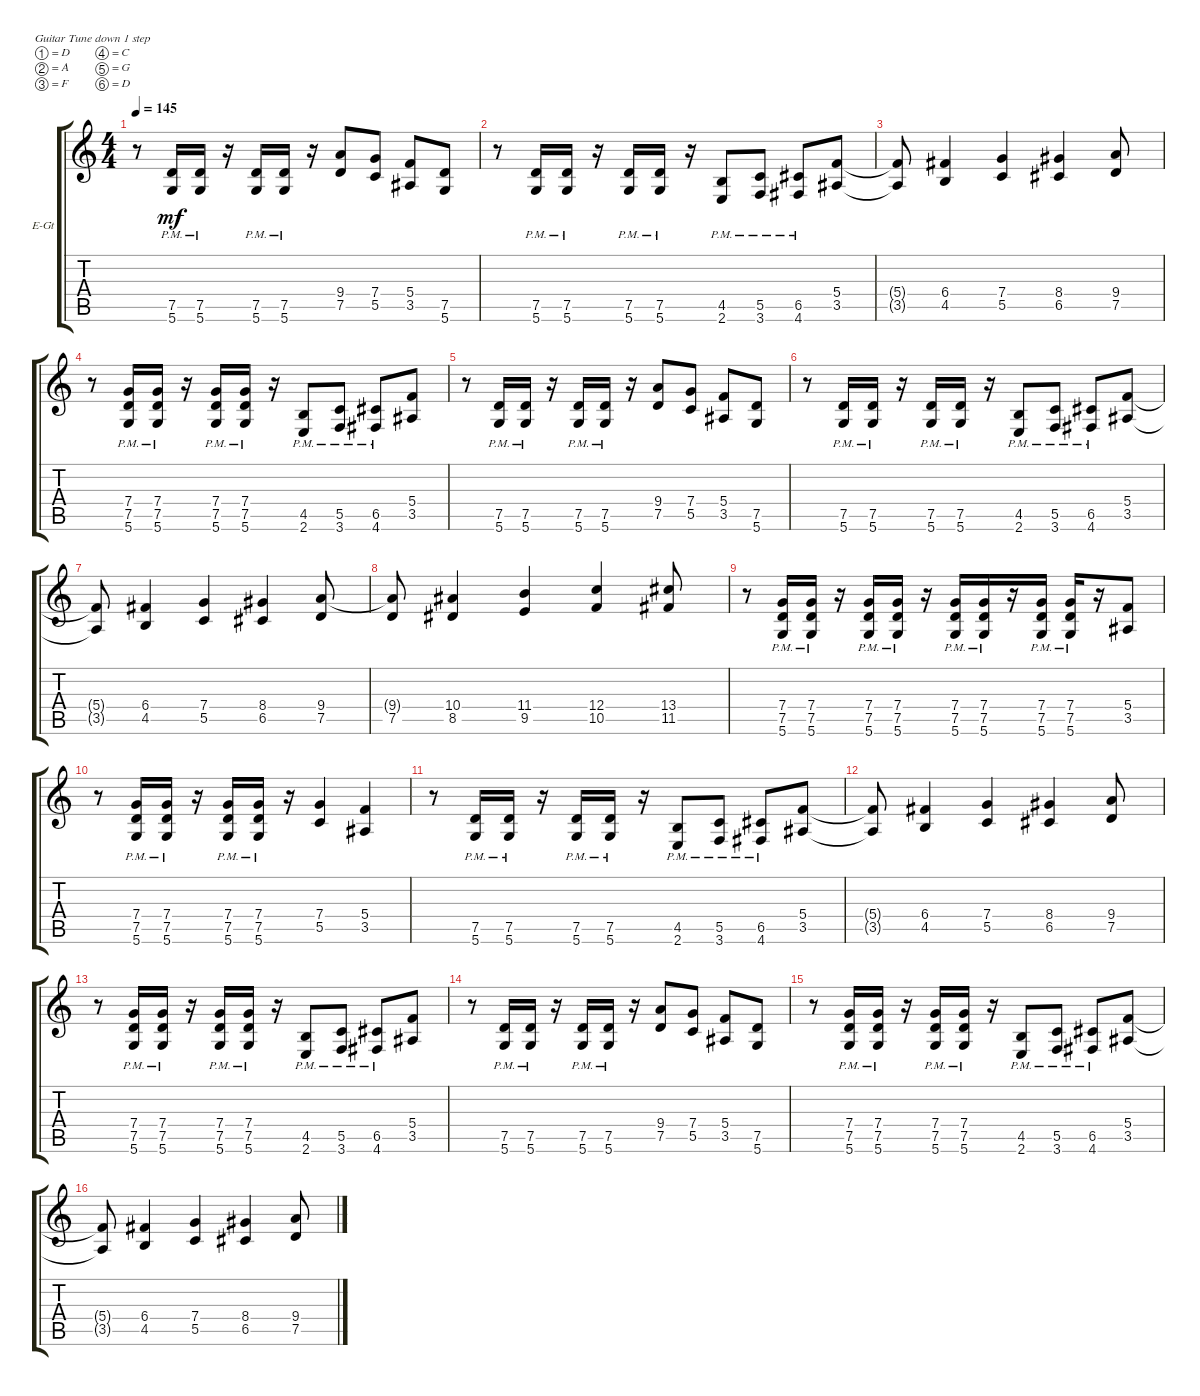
\defaultSystemsLayout 4
\bracketExtendMode groupsimilarinstruments
\firstSystemTrackNameOrientation horizontal
\otherSystemsTrackNameOrientation horizontal
\track ("Rithm Guitar 2" "E-Gt") {instrument distortionguitar}
\staff {score tabs}
\tuning (D4 A3 F3 C3 G2 D2)
\ts (4 4)
\tempo 145
\clef g2
\ks c
r.8{dy mf} (5.6{pm} 7.5{pm}).16 (5.6{pm} 7.5{pm}).16 r.16 (5.6{pm} 7.5{pm}).16 (5.6{pm} 7.5{pm}).16 r.16 (9.4 7.5).8 (5.5 7.4).8 (3.5 5.4).8 (5.6 7.5).8 |
r.8 (5.6{pm} 7.5{pm}).16 (5.6{pm} 7.5{pm}).16 r.16 (5.6{pm} 7.5{pm}).16 (5.6{pm} 7.5{pm}).16 r.16 (2.6{pm} 4.5{pm}).8 (3.6{pm} 5.5{pm}).8 (4.6{pm} 6.5{pm}).8 (3.5 5.4).8 |
(3.5{t} 5.4{t}).8 (4.5 6.4).4 (5.5 7.4).4 (6.5 8.4).4 (7.5 9.4).8 |
r.8 (5.6{pm} 7.5{pm} 7.4{pm}).16 (5.6{pm} 7.5{pm} 7.4{pm}).16 r.16 (5.6{pm} 7.5{pm} 7.4{pm}).16 (5.6{pm} 7.5{pm} 7.4{pm}).16 r.16 (2.6{pm} 4.5{pm}).8 (3.6{pm} 5.5{pm}).8 (4.6{pm} 6.5{pm}).8 (3.5 5.4).8 |
r.8 (5.6{pm} 7.5{pm}).16 (5.6{pm} 7.5{pm}).16 r.16 (5.6{pm} 7.5{pm}).16 (5.6{pm} 7.5{pm}).16 r.16 (9.4 7.5).8 (5.5 7.4).8 (3.5 5.4).8 (5.6 7.5).8 |
r.8 (5.6{pm} 7.5{pm}).16 (5.6{pm} 7.5{pm}).16 r.16 (5.6{pm} 7.5{pm}).16 (5.6{pm} 7.5{pm}).16 r.16 (2.6{pm} 4.5{pm}).8 (3.6{pm} 5.5{pm}).8 (4.6{pm} 6.5{pm}).8 (3.5 5.4).8 |
(3.5{t} 5.4{t}).8 (4.5 6.4).4 (5.5 7.4).4 (6.5 8.4).4 (7.5 9.4).8 |
(7.5 9.4{t}).8 (8.5 10.4).4 (9.5 11.4).4 (10.5 12.4).4 (11.5 13.4).8 |
r.8 (5.6{pm} 7.5{pm} 7.4{pm}).16 (5.6{pm} 7.5{pm} 7.4{pm}).16 r.16 (5.6{pm} 7.5{pm} 7.4{pm}).16 (5.6{pm} 7.5{pm} 7.4{pm}).16 r.16 (5.6{pm} 7.5{pm} 7.4{pm}).16 (5.6{pm} 7.5{pm} 7.4{pm}).16 r.16 (5.6{pm} 7.5{pm} 7.4{pm}).16 (5.6{pm} 7.5{pm} 7.4{pm}).16 r.16 (3.5 5.4).8 |
r.8 (5.6{pm} 7.5{pm} 7.4).16 (5.6{pm} 7.5{pm} 7.4).16 r.16 (5.6{pm} 7.5{pm} 7.4).16 (5.6{pm} 7.5{pm} 7.4).16 r.16 (5.5 7.4).4 (3.5 5.4).4 |
r.8 (5.6{pm} 7.5{pm}).16 (5.6{pm} 7.5{pm}).16 r.16 (5.6{pm} 7.5{pm}).16 (5.6{pm} 7.5{pm}).16 r.16 (2.6{pm} 4.5{pm}).8 (3.6{pm} 5.5{pm}).8 (4.6{pm} 6.5{pm}).8 (3.5 5.4).8 |
(3.5{t} 5.4{t}).8 (4.5 6.4).4 (5.5 7.4).4 (6.5 8.4).4 (7.5 9.4).8 |
r.8 (5.6{pm} 7.5{pm} 7.4{pm}).16 (5.6{pm} 7.5{pm} 7.4{pm}).16 r.16 (5.6{pm} 7.5{pm} 7.4{pm}).16 (5.6{pm} 7.5{pm} 7.4{pm}).16 r.16 (2.6{pm} 4.5{pm}).8 (3.6{pm} 5.5{pm}).8 (4.6{pm} 6.5{pm}).8 (3.5 5.4).8 |
r.8 (5.6{pm} 7.5{pm}).16 (5.6{pm} 7.5{pm}).16 r.16 (5.6{pm} 7.5{pm}).16 (5.6{pm} 7.5{pm}).16 r.16 (9.4 7.5).8 (5.5 7.4).8 (3.5 5.4).8 (5.6 7.5).8 |
r.8 (5.6{pm} 7.5{pm} 7.4{pm}).16 (5.6{pm} 7.5{pm} 7.4{pm}).16 r.16 (5.6{pm} 7.5{pm} 7.4{pm}).16 (5.6{pm} 7.5{pm} 7.4{pm}).16 r.16 (2.6{pm} 4.5{pm}).8 (3.6{pm} 5.5{pm}).8 (4.6{pm} 6.5{pm}).8 (3.5 5.4).8 |
(3.5{t} 5.4{t}).8 (4.5 6.4).4 (5.5 7.4).4 (6.5 8.4).4 (7.5 9.4).8
